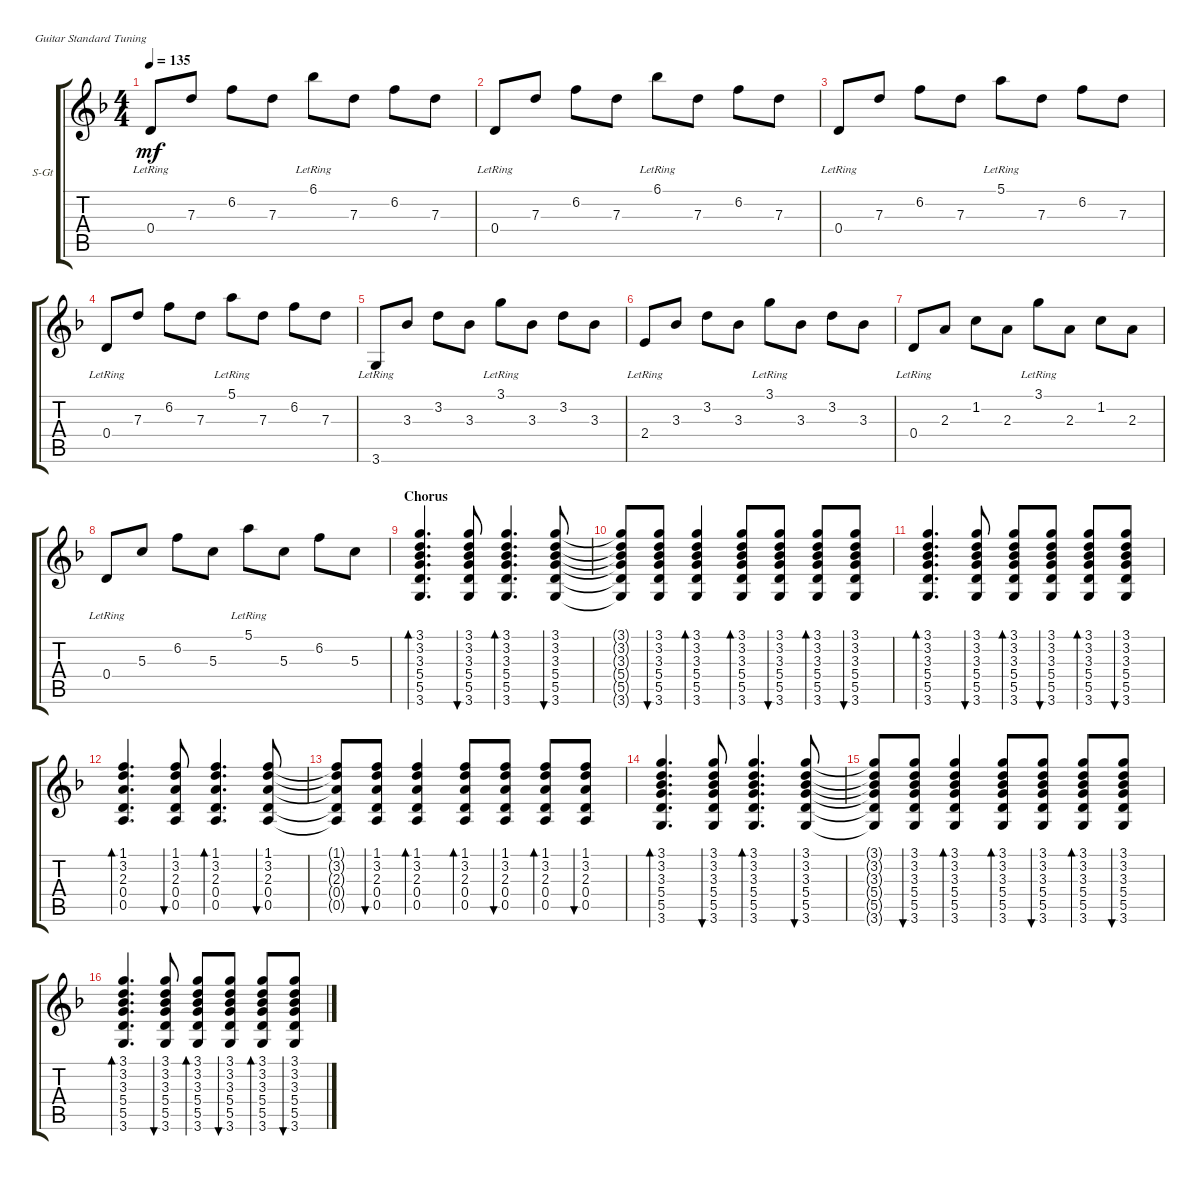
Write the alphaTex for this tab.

\defaultSystemsLayout 4
\bracketExtendMode groupsimilarinstruments
\firstSystemTrackNameOrientation horizontal
\otherSystemsTrackNameOrientation horizontal
\track ("Steel Guitar" "S-Gt") {instrument acousticguitarsteel}
\staff {score tabs}
\tuning (E4 B3 G3 D3 A2 E2)
\ts (4 4)
\tempo 135
\clef g2
\ks dminor
0.4{lr}.8{dy mf} 7.3.8 6.2.8 7.3.8 6.1{lr}.8 7.3.8 6.2.8 7.3.8 |
0.4{lr}.8 7.3.8 6.2.8 7.3.8 6.1{lr}.8 7.3.8 6.2.8 7.3.8 |
0.4{lr}.8 7.3.8 6.2.8 7.3.8 5.1{lr}.8 7.3.8 6.2.8 7.3.8 |
0.4{lr}.8 7.3.8 6.2.8 7.3.8 5.1{lr}.8 7.3.8 6.2.8 7.3.8 |
3.6{lr}.8 3.3.8 3.2.8 3.3.8 3.1{lr}.8 3.3.8 3.2.8 3.3.8 |
2.4{lr}.8 3.3.8 3.2.8 3.3.8 3.1{lr}.8 3.3.8 3.2.8 3.3.8 |
0.4{lr}.8 2.3.8 1.2.8 2.3.8 3.1{lr}.8 2.3.8 1.2.8 2.3.8 |
0.4{lr}.8 5.3.8 6.2.8 5.3.8 5.1{lr}.8 5.3.8 6.2.8 5.3.8 |
\section ("" "Chorus")
(3.6 5.5 5.4 3.3 3.2 3.1).4{d bd 30} (3.6 5.5 5.4 3.3 3.2 3.1).8{bu 30} (3.6 5.5 5.4 3.3 3.2 3.1).4{d bd 30} (3.6 5.5 5.4 3.3 3.2 3.1).8{bu 30} |
(3.6{t} 5.5{t} 5.4{t} 3.3{t} 3.2{t} 3.1{t}).8 (3.6 5.5 5.4 3.3 3.2 3.1).8{bu 30} (3.6 5.5 5.4 3.3 3.2 3.1).4{bd 30} (3.6 5.5 5.4 3.3 3.2 3.1).8{bd 30} (3.6 5.5 5.4 3.3 3.2 3.1).8{bu 30} (3.6 5.5 5.4 3.3 3.2 3.1).8{bd 30} (3.6 5.5 5.4 3.3 3.2 3.1).8{bu 30} |
(3.6 5.5 5.4 3.3 3.2 3.1).4{d bd 30} (3.6 5.5 5.4 3.3 3.2 3.1).8{bu 30} (3.6 5.5 5.4 3.3 3.2 3.1).8{bd 30} (3.6 5.5 5.4 3.3 3.2 3.1).8{bu 30} (3.6 5.5 5.4 3.3 3.2 3.1).8{bd 30} (3.6 5.5 5.4 3.3 3.2 3.1).8{bu 30} |
(0.5 0.4 2.3 3.2 1.1).4{d bd 30} (0.5 0.4 2.3 3.2 1.1).8{bu 30} (0.5 0.4 2.3 3.2 1.1).4{d bd 30} (0.5 0.4 2.3 3.2 1.1).8{bu 30} |
(0.5{t} 0.4{t} 2.3{t} 3.2{t} 1.1{t}).8 (0.5 0.4 2.3 3.2 1.1).8{bu 30} (0.5 0.4 2.3 3.2 1.1).4{bd 30} (0.5 0.4 2.3 3.2 1.1).8{bd 30} (0.5 0.4 2.3 3.2 1.1).8{bu 30} (0.5 0.4 2.3 3.2 1.1).8{bd 30} (0.5 0.4 2.3 3.2 1.1).8{bu 30} |
(3.6 5.5 5.4 3.3 3.2 3.1).4{d bd 30} (3.6 5.5 5.4 3.3 3.2 3.1).8{bu 30} (3.6 5.5 5.4 3.3 3.2 3.1).4{d bd 30} (3.6 5.5 5.4 3.3 3.2 3.1).8{bu 30} |
(3.6{t} 5.5{t} 5.4{t} 3.3{t} 3.2{t} 3.1{t}).8 (3.6 5.5 5.4 3.3 3.2 3.1).8{bu 30} (3.6 5.5 5.4 3.3 3.2 3.1).4{bd 30} (3.6 5.5 5.4 3.3 3.2 3.1).8{bd 30} (3.6 5.5 5.4 3.3 3.2 3.1).8{bu 30} (3.6 5.5 5.4 3.3 3.2 3.1).8{bd 30} (3.6 5.5 5.4 3.3 3.2 3.1).8{bu 30} |
(3.6 5.5 5.4 3.3 3.2 3.1).4{d bd 30} (3.6 5.5 5.4 3.3 3.2 3.1).8{bu 30} (3.6 5.5 5.4 3.3 3.2 3.1).8{bd 30} (3.6 5.5 5.4 3.3 3.2 3.1).8{bu 30} (3.6 5.5 5.4 3.3 3.2 3.1).8{bd 30} (3.6 5.5 5.4 3.3 3.2 3.1).8{bu 30}
